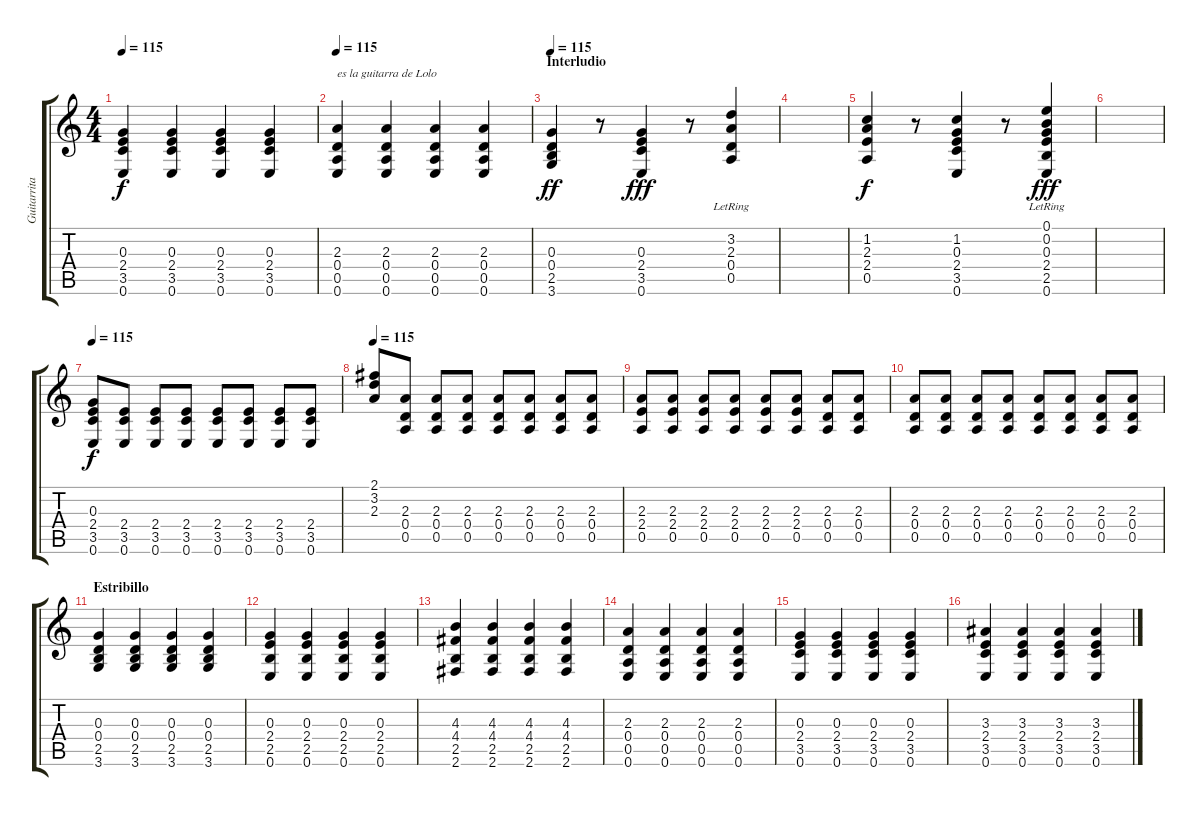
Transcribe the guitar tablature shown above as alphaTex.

\track ("Guitarrita" "Guitarrita") {instrument distortionguitar}
\staff {score tabs}
\tuning (E4 B3 G3 D3 A2 E2) {hide}
\ts (4 4)
\tempo 115
\clef g2
\ks c
(0.3 2.4 3.5 0.6).4{dy f} (0.3 2.4 3.5 0.6).4 (0.3 2.4 3.5 0.6).4 (0.3 2.4 3.5 0.6).4 |
\tempo 115
(2.3 0.4 0.5 0.6).4{txt "es la guitarra de Lolo"} (2.3 0.4 0.5 0.6).4 (2.3 0.4 0.5 0.6).4 (2.3 0.4 0.5 0.6).4 |
\section ("" "Interludio")
\tempo 115
(0.3 0.4 2.5 3.6).4{dy ff volume 7} r.8 (0.3 2.4 3.5 0.6).4{dy fff volume 7} r.8 (3.2 2.3{lr} 0.4{lr} 0.5{lr}).4{volume 7} |
|
(1.2 2.3 2.4 0.5).4{dy f volume 7} r.8 (1.2 0.3 2.4 3.5 0.6).4{volume 7} r.8 (0.1 0.2 0.3{lr} 2.4{lr} 2.5{lr} 0.6{lr}).4{dy fff volume 7} |
|
\tempo 115
(0.3 2.4 3.5 0.6).8{dy f} (2.4 3.5 0.6).8 (2.4 3.5 0.6).8 (2.4 3.5 0.6).8 (2.4 3.5 0.6).8 (2.4 3.5 0.6).8 (2.4 3.5 0.6).8 (2.4 3.5 0.6).8 |
\tempo 115
(2.1 3.2 2.3).8 (2.3 0.4 0.5).8 (2.3 0.4 0.5).8 (2.3 0.4 0.5).8 (2.3 0.4 0.5).8 (2.3 0.4 0.5).8 (2.3 0.4 0.5).8 (2.3 0.4 0.5).8 |
(2.3 2.4 0.5).8 (2.3 2.4 0.5).8 (2.3 2.4 0.5).8 (2.3 2.4 0.5).8 (2.3 2.4 0.5).8 (2.3 2.4 0.5).8 (2.3 0.4 0.5).8 (2.3 0.4 0.5).8 |
(2.3 0.4 0.5).8 (2.3 0.4 0.5).8 (2.3 0.4 0.5).8 (2.3 0.4 0.5).8 (2.3 0.4 0.5).8 (2.3 0.4 0.5).8 (2.3 0.4 0.5).8 (2.3 0.4 0.5).8 |
\section ("" "Estribillo")
(0.3 0.4 2.5 3.6).4 (0.3 0.4 2.5 3.6).4 (0.3 0.4 2.5 3.6).4 (0.3 0.4 2.5 3.6).4 |
(0.3 2.4 2.5 0.6).4 (0.3 2.4 2.5 0.6).4 (0.3 2.4 2.5 0.6).4 (0.3 2.4 2.5 0.6).4 |
(4.3 4.4 2.5 2.6).4 (4.3 4.4 2.5 2.6).4 (4.3 4.4 2.5 2.6).4 (4.3 4.4 2.5 2.6).4 |
(2.3 0.4 0.5 0.6).4 (2.3 0.4 0.5 0.6).4 (2.3 0.4 0.5 0.6).4 (2.3 0.4 0.5 0.6).4 |
(0.3 2.4 3.5 0.6).4 (0.3 2.4 3.5 0.6).4 (0.3 2.4 3.5 0.6).4 (0.3 2.4 3.5 0.6).4 |
(3.3 2.4 3.5 0.6).4 (3.3 2.4 3.5 0.6).4 (3.3 2.4 3.5 0.6).4 (3.3 2.4 3.5 0.6).4
